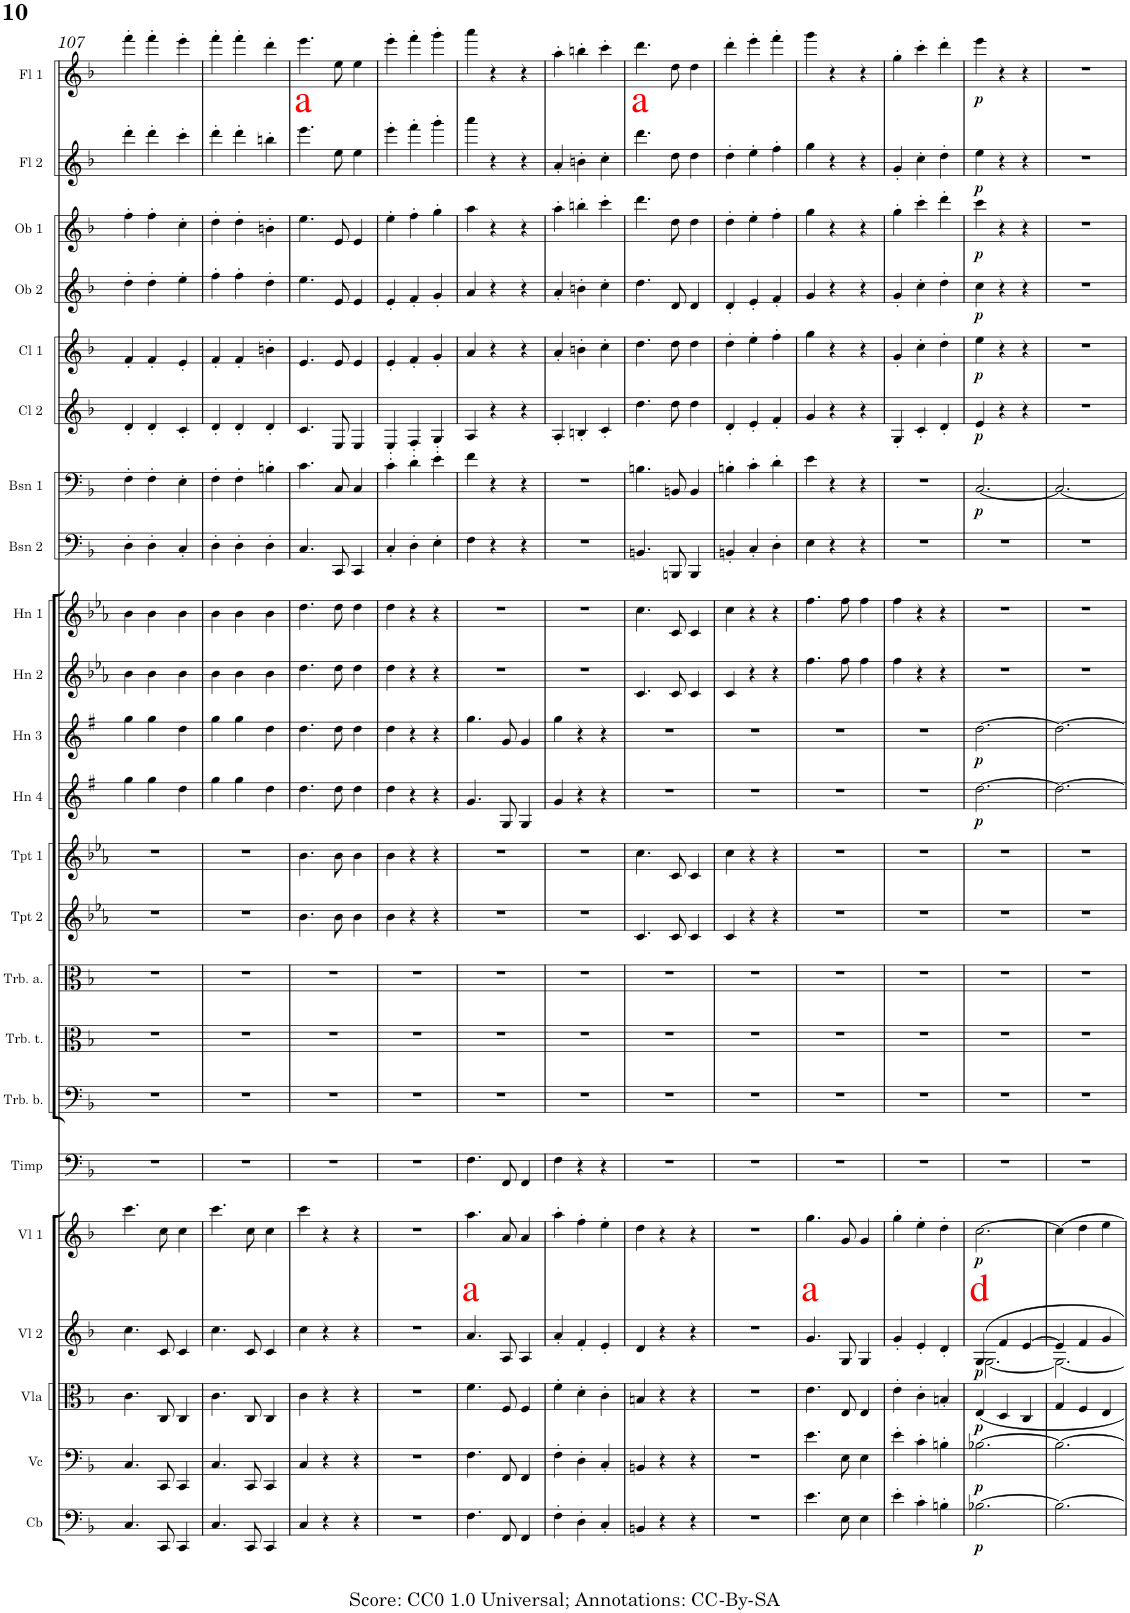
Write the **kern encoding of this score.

**kern	**dynam	**kern	**dynam	**kern	**dynam	**kern	**dynam	**kern	**text	**dynam	**kern	**kern	**kern	**kern	**kern	**kern	**kern	**dynam	**kern	**dynam	**kern	**kern	**kern	**kern	**dynam	**kern	**dynam	**kern	**dynam	**kern	**dynam	**kern	**dynam	**kern	**dynam	**kern	**text	**dynam
*part23	*part23	*part22	*part22	*part21	*part21	*part20	*part20	*part19	*part19	*part19	*part18	*part17	*part16	*part15	*part14	*part13	*part12	*part12	*part11	*part11	*part10	*part9	*part8	*part7	*part7	*part6	*part6	*part5	*part5	*part4	*part4	*part3	*part3	*part2	*part2	*part1	*part1	*part1
*staff23	*staff23	*staff22	*staff22	*staff21	*staff21	*staff20	*staff20	*staff19	*staff19	*staff19	*staff18	*staff17	*staff16	*staff15	*staff14	*staff13	*staff12	*staff12	*staff11	*staff11	*staff10	*staff9	*staff8	*staff7	*staff7	*staff6	*staff6	*staff5	*staff5	*staff4	*staff4	*staff3	*staff3	*staff2	*staff2	*staff1	*staff1	*staff1
*I"Contrabass	*	*I"Violoncello	*	*I"Viola	*	*I"Violin 2	*	*I"Violin 1	*	*	*I"Timpani in F, F	*I"Trombone basso	*I"Trombone tenore	*I"Trombone alto	*I"D Trumpet 2	*I"D Trumpet 1	*I"Bb (basso) Horn 4	*	*I"Bb (basso) Horn 3	*	*I"D Horn 2	*I"D Horn 1	*I"Bassoon 2	*I"Bassoon 1	*	*I"C Clarinet 2	*	*I"C Clarinet 1	*	*I"Oboe 2	*	*I"Oboe 1	*	*I"Flute 2	*	*I"Flute 1	*	*
*I'Cb	*	*I'Vc	*	*I'Vla	*	*I'Vl 2	*	*I'Vl 1	*	*	*I'Timp	*I'Trb. b.	*I'Trb. t.	*I'Trb. a.	*I'Tpt 2	*I'Tpt 1	*I'Hn 4	*	*I'Hn 3	*	*I'Hn 2	*I'Hn 1	*I'Bsn 2	*I'Bsn 1	*	*I'Cl 2	*	*I'Cl 1	*	*I'Ob 2	*	*I'Ob 1	*	*I'Fl 2	*	*I'Fl 1	*	*
!!LO:PB:g=z
*clefF4	*	*clefF4	*	*clefC3	*	*clefG2	*	*clefG2	*	*	*clefF4	*clefF4	*clefC3	*clefC3	*clefG2	*clefG2	*clefG2	*	*clefG2	*	*clefG2	*clefG2	*clefF4	*clefF4	*	*clefG2	*	*clefG2	*	*clefG2	*	*clefG2	*	*clefG2	*	*clefG2	*	*
*Trd7c12	*	*	*	*	*	*	*	*	*	*	*	*	*	*	*Trd-1c-2	*Trd-1c-2	*Trd8c14	*	*Trd8c14	*	*Trd6c10	*Trd6c10	*	*	*	*Trd1c2	*	*Trd1c2	*	*	*	*	*	*	*	*	*	*
*k[b-]	*	*k[b-]	*	*k[b-]	*	*k[b-]	*	*k[b-]	*	*	*k[b-]	*k[b-]	*k[b-]	*k[b-]	*k[b-e-a-]	*k[b-e-a-]	*k[f#]	*	*k[f#]	*	*k[b-e-a-]	*k[b-e-a-]	*k[b-]	*k[b-]	*	*k[b-]	*	*k[b-]	*	*k[b-]	*	*k[b-]	*	*k[b-]	*	*k[b-]	*	*
*M3/4	*	*M3/4	*	*M3/4	*	*M3/4	*	*M3/4	*	*	*M3/4	*M3/4	*M3/4	*M3/4	*M3/4	*M3/4	*M3/4	*	*M3/4	*	*M3/4	*M3/4	*M3/4	*M3/4	*	*M3/4	*	*M3/4	*	*M3/4	*	*M3/4	*	*M3/4	*	*M3/4	*	*
=107	=107	=107	=107	=107	=107	=107	=107	=107	=107	=107	=107	=107	=107	=107	=107	=107	=107	=107	=107	=107	=107	=107	=107	=107	=107	=107	=107	=107	=107	=107	=107	=107	=107	=107	=107	=107	=107	=107
4.C/	.	4.C/	.	4.c\	.	4.cc\	.	4.ccc\	.	.	2.r	2.r	2.r	2.r	2.r	2.r	4gg\	.	4gg\	.	4b-\	4b-\	4D'\	4F'\	.	4d'/	.	4f'/	.	4dd'\	.	4ff'\	.	4ddd'\	.	4fff'\	.	.
.	.	.	.	.	.	.	.	.	.	.	.	.	.	.	.	.	4gg\	.	4gg\	.	4b-\	4b-\	4D'\	4F'\	.	4d'/	.	4f'/	.	4dd'\	.	4ff'\	.	4ddd'\	.	4fff'\	.	.
8CC/	.	8CC/	.	8C/	.	8c/	.	8cc\	.	.	.	.	.	.	.	.	.	.	.	.	.	.	.	.	.	.	.	.	.	.	.	.	.	.	.	.	.	.
4CC/	.	4CC/	.	4C/	.	4c/	.	4cc\	.	.	.	.	.	.	.	.	4dd\	.	4dd\	.	4b-\	4b-\	4C'/	4E'\	.	4c'/	.	4e'/	.	4ee'\	.	4cc'\	.	4ccc'\	.	4eee'\	.	.
=108	=108	=108	=108	=108	=108	=108	=108	=108	=108	=108	=108	=108	=108	=108	=108	=108	=108	=108	=108	=108	=108	=108	=108	=108	=108	=108	=108	=108	=108	=108	=108	=108	=108	=108	=108	=108	=108	=108
4.C/	.	4.C/	.	4.c\	.	4.cc\	.	4.ccc\	.	.	2.r	2.r	2.r	2.r	2.r	2.r	4gg\	.	4gg\	.	4b-\	4b-\	4D'\	4F'\	.	4d'/	.	4f'/	.	4ff'\	.	4dd'\	.	4ddd'\	.	4fff'\	.	.
.	.	.	.	.	.	.	.	.	.	.	.	.	.	.	.	.	4gg\	.	4gg\	.	4b-\	4b-\	4D'\	4F'\	.	4d'/	.	4f'/	.	4ff'\	.	4dd'\	.	4ddd'\	.	4fff'\	.	.
8CC/	.	8CC/	.	8C/	.	8c/	.	8cc\	.	.	.	.	.	.	.	.	.	.	.	.	.	.	.	.	.	.	.	.	.	.	.	.	.	.	.	.	.	.
4CC/	.	4CC/	.	4C/	.	4c/	.	4cc\	.	.	.	.	.	.	.	.	4dd\	.	4dd\	.	4b-\	4b-\	4D'\	4Bn'\	.	4d'/	.	4bn'\	.	4dd'\	.	4bn'\	.	4bbn'\	.	4ddd'\	.	.
=109	=109	=109	=109	=109	=109	=109	=109	=109	=109	=109	=109	=109	=109	=109	=109	=109	=109	=109	=109	=109	=109	=109	=109	=109	=109	=109	=109	=109	=109	=109	=109	=109	=109	=109	=109	=109	=109	=109
!	!	!	!	!	!	!	!	!	!	!	!	!	!	!	!	!	!	!	!	!	!	!	!	!	!	!	!	!	!	!	!	!	!	!	!	!	!LO:LY:b:color=#FF0000	!
4C/	.	4C/	.	4c\	.	4cc\	.	4ccc\	.	.	2.r	2.r	2.r	2.r	4.b-\	4.b-\	4.dd\	.	4.dd\	.	4.dd\	4.dd\	4.C/	4.c\	.	4.c/	.	4.e/	.	4.ee\	.	4.ee\	.	4.eee\	.	4.eee\	a	.
4r	.	4r	.	4r	.	4r	.	4r	.	.	.	.	.	.	.	.	.	.	.	.	.	.	.	.	.	.	.	.	.	.	.	.	.	.	.	.	.	.
.	.	.	.	.	.	.	.	.	.	.	.	.	.	.	8b-\	8b-\	8dd\	.	8dd\	.	8dd\	8dd\	8CC/	8C/	.	8E/	.	8e/	.	8e/	.	8e/	.	8ee\	.	8ee\	.	.
4r	.	4r	.	4r	.	4r	.	4r	.	.	.	.	.	.	4b-\	4b-\	4dd\	.	4dd\	.	4dd\	4dd\	4CC/	4C/	.	4E/	.	4e/	.	4e/	.	4e/	.	4ee\	.	4ee\	.	.
=110	=110	=110	=110	=110	=110	=110	=110	=110	=110	=110	=110	=110	=110	=110	=110	=110	=110	=110	=110	=110	=110	=110	=110	=110	=110	=110	=110	=110	=110	=110	=110	=110	=110	=110	=110	=110	=110	=110
2.r	.	2.r	.	2.r	.	2.r	.	2.r	.	.	2.r	2.r	2.r	2.r	4b-\	4b-\	4dd\	.	4dd\	.	4dd\	4dd\	4C'/	4c'\	.	4E'/	.	4e'/	.	4e'/	.	4ee'\	.	4eee'\	.	4eee'\	.	.
.	.	.	.	.	.	.	.	.	.	.	.	.	.	.	4r	4r	4r	.	4r	.	4r	4r	4D'\	4d'\	.	4F'/	.	4f'/	.	4f'/	.	4ff'\	.	4fff'\	.	4fff'\	.	.
.	.	.	.	.	.	.	.	.	.	.	.	.	.	.	4r	4r	4r	.	4r	.	4r	4r	4E'\	4e'\	.	4G'/	.	4g'/	.	4g'/	.	4gg'\	.	4ggg'\	.	4ggg'\	.	.
=111	=111	=111	=111	=111	=111	=111	=111	=111	=111	=111	=111	=111	=111	=111	=111	=111	=111	=111	=111	=111	=111	=111	=111	=111	=111	=111	=111	=111	=111	=111	=111	=111	=111	=111	=111	=111	=111	=111
!	!	!	!	!	!	!	!	!	!LO:LY:b:color=#FF0000	!	!	!	!	!	!	!	!	!	!	!	!	!	!	!	!	!	!	!	!	!	!	!	!	!	!	!	!	!
4.F\	.	4.F\	.	4.f\	.	4.a/	.	4.aa\	a	.	4.F\	2.r	2.r	2.r	2.r	2.r	4.g/	.	4.gg\	.	2.r	2.r	4F\	4f\	.	4A/	.	4a/	.	4a/	.	4aa\	.	4aaa\	.	4aaa\	.	.
.	.	.	.	.	.	.	.	.	.	.	.	.	.	.	.	.	.	.	.	.	.	.	4r	4r	.	4r	.	4r	.	4r	.	4r	.	4r	.	4r	.	.
8FF/	.	8FF/	.	8F/	.	8A/	.	8a/	.	.	8FF/	.	.	.	.	.	8G/	.	8g/	.	.	.	.	.	.	.	.	.	.	.	.	.	.	.	.	.	.	.
4FF/	.	4FF/	.	4F/	.	4A/	.	4a/	.	.	4FF/	.	.	.	.	.	4G/	.	4g/	.	.	.	4r	4r	.	4r	.	4r	.	4r	.	4r	.	4r	.	4r	.	.
=112	=112	=112	=112	=112	=112	=112	=112	=112	=112	=112	=112	=112	=112	=112	=112	=112	=112	=112	=112	=112	=112	=112	=112	=112	=112	=112	=112	=112	=112	=112	=112	=112	=112	=112	=112	=112	=112	=112
4F'\	.	4F'\	.	4f'\	.	4a'/	.	4aa'\	.	.	4F\	2.r	2.r	2.r	2.r	2.r	4g/	.	4gg\	.	2.r	2.r	2.r	2.r	.	4A'/	.	4a'/	.	4a'/	.	4aa'\	.	4a'/	.	4aa'\	.	.
4D'\	.	4D'\	.	4d'\	.	4f'/	.	4ff'\	.	.	4r	.	.	.	.	.	4r	.	4r	.	.	.	.	.	.	4Bn'/	.	4bn'\	.	4bn'\	.	4bbn'\	.	4bn'\	.	4bbn'\	.	.
4C'/	.	4C'/	.	4c'\	.	4e'/	.	4ee'\	.	.	4r	.	.	.	.	.	4r	.	4r	.	.	.	.	.	.	4c'/	.	4cc'\	.	4cc'\	.	4ccc'\	.	4cc'\	.	4ccc'\	.	.
=113	=113	=113	=113	=113	=113	=113	=113	=113	=113	=113	=113	=113	=113	=113	=113	=113	=113	=113	=113	=113	=113	=113	=113	=113	=113	=113	=113	=113	=113	=113	=113	=113	=113	=113	=113	=113	=113	=113
!	!	!	!	!	!	!	!	!	!	!	!	!	!	!	!	!	!	!	!	!	!	!	!	!	!	!	!	!	!	!	!	!	!	!	!	!	!LO:LY:b:color=#FF0000	!
4BBn/	.	4BBn/	.	4Bn/	.	4d/	.	4dd\	.	.	2.r	2.r	2.r	2.r	4.c/	4.cc\	2.r	.	2.r	.	4.c/	4.cc\	4.BBn/	4.Bn\	.	4.dd\	.	4.dd\	.	4.dd\	.	4.ddd\	.	4.ddd\	.	4.ddd\	a	.
4r	.	4r	.	4r	.	4r	.	4r	.	.	.	.	.	.	.	.	.	.	.	.	.	.	.	.	.	.	.	.	.	.	.	.	.	.	.	.	.	.
.	.	.	.	.	.	.	.	.	.	.	.	.	.	.	8c/	8c/	.	.	.	.	8c/	8c/	8BBBn/	8BBn/	.	8dd\	.	8dd\	.	8d/	.	8dd\	.	8dd\	.	8dd\	.	.
4r	.	4r	.	4r	.	4r	.	4r	.	.	.	.	.	.	4c/	4c/	.	.	.	.	4c/	4c/	4BBB/	4BB/	.	4dd\	.	4dd\	.	4d/	.	4dd\	.	4dd\	.	4dd\	.	.
=114	=114	=114	=114	=114	=114	=114	=114	=114	=114	=114	=114	=114	=114	=114	=114	=114	=114	=114	=114	=114	=114	=114	=114	=114	=114	=114	=114	=114	=114	=114	=114	=114	=114	=114	=114	=114	=114	=114
2.r	.	2.r	.	2.r	.	2.r	.	2.r	.	.	2.r	2.r	2.r	2.r	4c/	4cc\	2.r	.	2.r	.	4c/	4cc\	4BBn'/	4Bn'\	.	4d'/	.	4dd'\	.	4d'/	.	4dd'\	.	4dd'\	.	4ddd'\	.	.
.	.	.	.	.	.	.	.	.	.	.	.	.	.	.	4r	4r	.	.	.	.	4r	4r	4C'/	4c'\	.	4e'/	.	4ee'\	.	4e'/	.	4ee'\	.	4ee'\	.	4eee'\	.	.
.	.	.	.	.	.	.	.	.	.	.	.	.	.	.	4r	4r	.	.	.	.	4r	4r	4D'\	4d'\	.	4f'/	.	4ff'\	.	4f'/	.	4ff'\	.	4ff'\	.	4fff'\	.	.
=115	=115	=115	=115	=115	=115	=115	=115	=115	=115	=115	=115	=115	=115	=115	=115	=115	=115	=115	=115	=115	=115	=115	=115	=115	=115	=115	=115	=115	=115	=115	=115	=115	=115	=115	=115	=115	=115	=115
!	!	!	!	!	!	!	!	!	!LO:LY:b:color=#FF0000	!	!	!	!	!	!	!	!	!	!	!	!	!	!	!	!	!	!	!	!	!	!	!	!	!	!	!	!	!
4.e\	.	4.e\	.	4.e\	.	4.g/	.	4.gg\	a	.	2.r	2.r	2.r	2.r	2.r	2.r	2.r	.	2.r	.	4.ff\	4.ff\	4E\	4e\	.	4g/	.	4gg\	.	4g/	.	4gg\	.	4gg\	.	4ggg\	.	.
.	.	.	.	.	.	.	.	.	.	.	.	.	.	.	.	.	.	.	.	.	.	.	4r	4r	.	4r	.	4r	.	4r	.	4r	.	4r	.	4r	.	.
8E\	.	8E\	.	8E/	.	8G/	.	8g/	.	.	.	.	.	.	.	.	.	.	.	.	8ff\	8ff\	.	.	.	.	.	.	.	.	.	.	.	.	.	.	.	.
4E\	.	4E\	.	4E/	.	4G/	.	4g/	.	.	.	.	.	.	.	.	.	.	.	.	4ff\	4ff\	4r	4r	.	4r	.	4r	.	4r	.	4r	.	4r	.	4r	.	.
=116	=116	=116	=116	=116	=116	=116	=116	=116	=116	=116	=116	=116	=116	=116	=116	=116	=116	=116	=116	=116	=116	=116	=116	=116	=116	=116	=116	=116	=116	=116	=116	=116	=116	=116	=116	=116	=116	=116
4e'\	.	4e'\	.	4e'\	.	4g'/	.	4gg'\	.	.	2.r	2.r	2.r	2.r	2.r	2.r	2.r	.	2.r	.	4ff\	4ff\	2.r	2.r	.	4G'/	.	4g'/	.	4g'/	.	4gg'\	.	4g'/	.	4gg'\	.	.
4c'\	.	4c'\	.	4c'\	.	4e'/	.	4ee'\	.	.	.	.	.	.	.	.	.	.	.	.	4r	4r	.	.	.	4c'/	.	4cc'\	.	4cc'\	.	4ccc'\	.	4cc'\	.	4ccc'\	.	.
4Bn'\	.	4Bn'\	.	4Bn'/	.	4d'/	.	4dd'\	.	.	.	.	.	.	.	.	.	.	.	.	4r	4r	.	.	.	4d'/	.	4dd'\	.	4dd'\	.	4ddd'\	.	4dd'\	.	4ddd'\	.	.
=117	=117	=117	=117	=117	=117	=117	=117	=117	=117	=117	=117	=117	=117	=117	=117	=117	=117	=117	=117	=117	=117	=117	=117	=117	=117	=117	=117	=117	=117	=117	=117	=117	=117	=117	=117	=117	=117	=117
*	*	*	*	*	*	*^	*	*	*	*	*	*	*	*	*	*	*	*	*	*	*	*	*	*	*	*	*	*	*	*	*	*	*	*	*	*	*	*
!	!LO:DY:b	!	!LO:DY:b	!	!LO:DY:b	!	!	!LO:DY:b	!	!LO:LY:b:color=#FF0000	!LO:DY:b	!	!	!	!	!	!	!	!LO:DY:b	!	!LO:DY:b	!	!	!	!	!LO:DY:b	!	!LO:DY:b	!	!LO:DY:b	!	!LO:DY:b	!	!LO:DY:b	!	!LO:DY:b	!	!	!LO:DY:b
[2.B-X\	p	[2.B-X\	p	4E/	p	4G/	[2.G\	p	[2.cc\	d	p	2.r	2.r	2.r	2.r	2.r	2.r	[2.dd\	p	[2.dd\	p	2.r	2.r	2.r	[2.C/	p	4e/	p	4ee\	p	4cc\	p	4ccc\	p	4ee\	p	4eee\	.	p
.	.	.	.	4D/	.	4f/	.	.	.	.	.	.	.	.	.	.	.	.	.	.	.	.	.	.	.	.	4r	.	4r	.	4r	.	4r	.	4r	.	4r	.	.
.	.	.	.	4C/	.	[4e/	.	.	.	.	.	.	.	.	.	.	.	.	.	.	.	.	.	.	.	.	4r	.	4r	.	4r	.	4r	.	4r	.	4r	.	.
=118	=118	=118	=118	=118	=118	=118	=118	=118	=118	=118	=118	=118	=118	=118	=118	=118	=118	=118	=118	=118	=118	=118	=118	=118	=118	=118	=118	=118	=118	=118	=118	=118	=118	=118	=118	=118	=118	=118	=118
2.B-\_	.	2.B-\_	.	4G/	.	4e/]	2.G\_	.	4cc\]	.	.	2.r	2.r	2.r	2.r	2.r	2.r	2.dd\_	.	2.dd\_	.	2.r	2.r	2.r	2.C/_	.	2.r	.	2.r	.	2.r	.	2.r	.	2.r	.	2.r	.	.
.	.	.	.	4F/	.	4f/	.	.	4dd\	.	.	.	.	.	.	.	.	.	.	.	.	.	.	.	.	.	.	.	.	.	.	.	.	.	.	.	.	.	.
.	.	.	.	4E/	.	4g/	.	.	4ee\	.	.	.	.	.	.	.	.	.	.	.	.	.	.	.	.	.	.	.	.	.	.	.	.	.	.	.	.	.	.
*	*	*	*	*	*	*v	*v	*	*	*	*	*	*	*	*	*	*	*	*	*	*	*	*	*	*	*	*	*	*	*	*	*	*	*	*	*	*	*	*
=	=	=	=	=	=	=	=	=	=	=	=	=	=	=	=	=	=	=	=	=	=	=	=	=	=	=	=	=	=	=	=	=	=	=	=	=	=	=
*-	*-	*-	*-	*-	*-	*-	*-	*-	*-	*-	*-	*-	*-	*-	*-	*-	*-	*-	*-	*-	*-	*-	*-	*-	*-	*-	*-	*-	*-	*-	*-	*-	*-	*-	*-	*-	*-	*-
